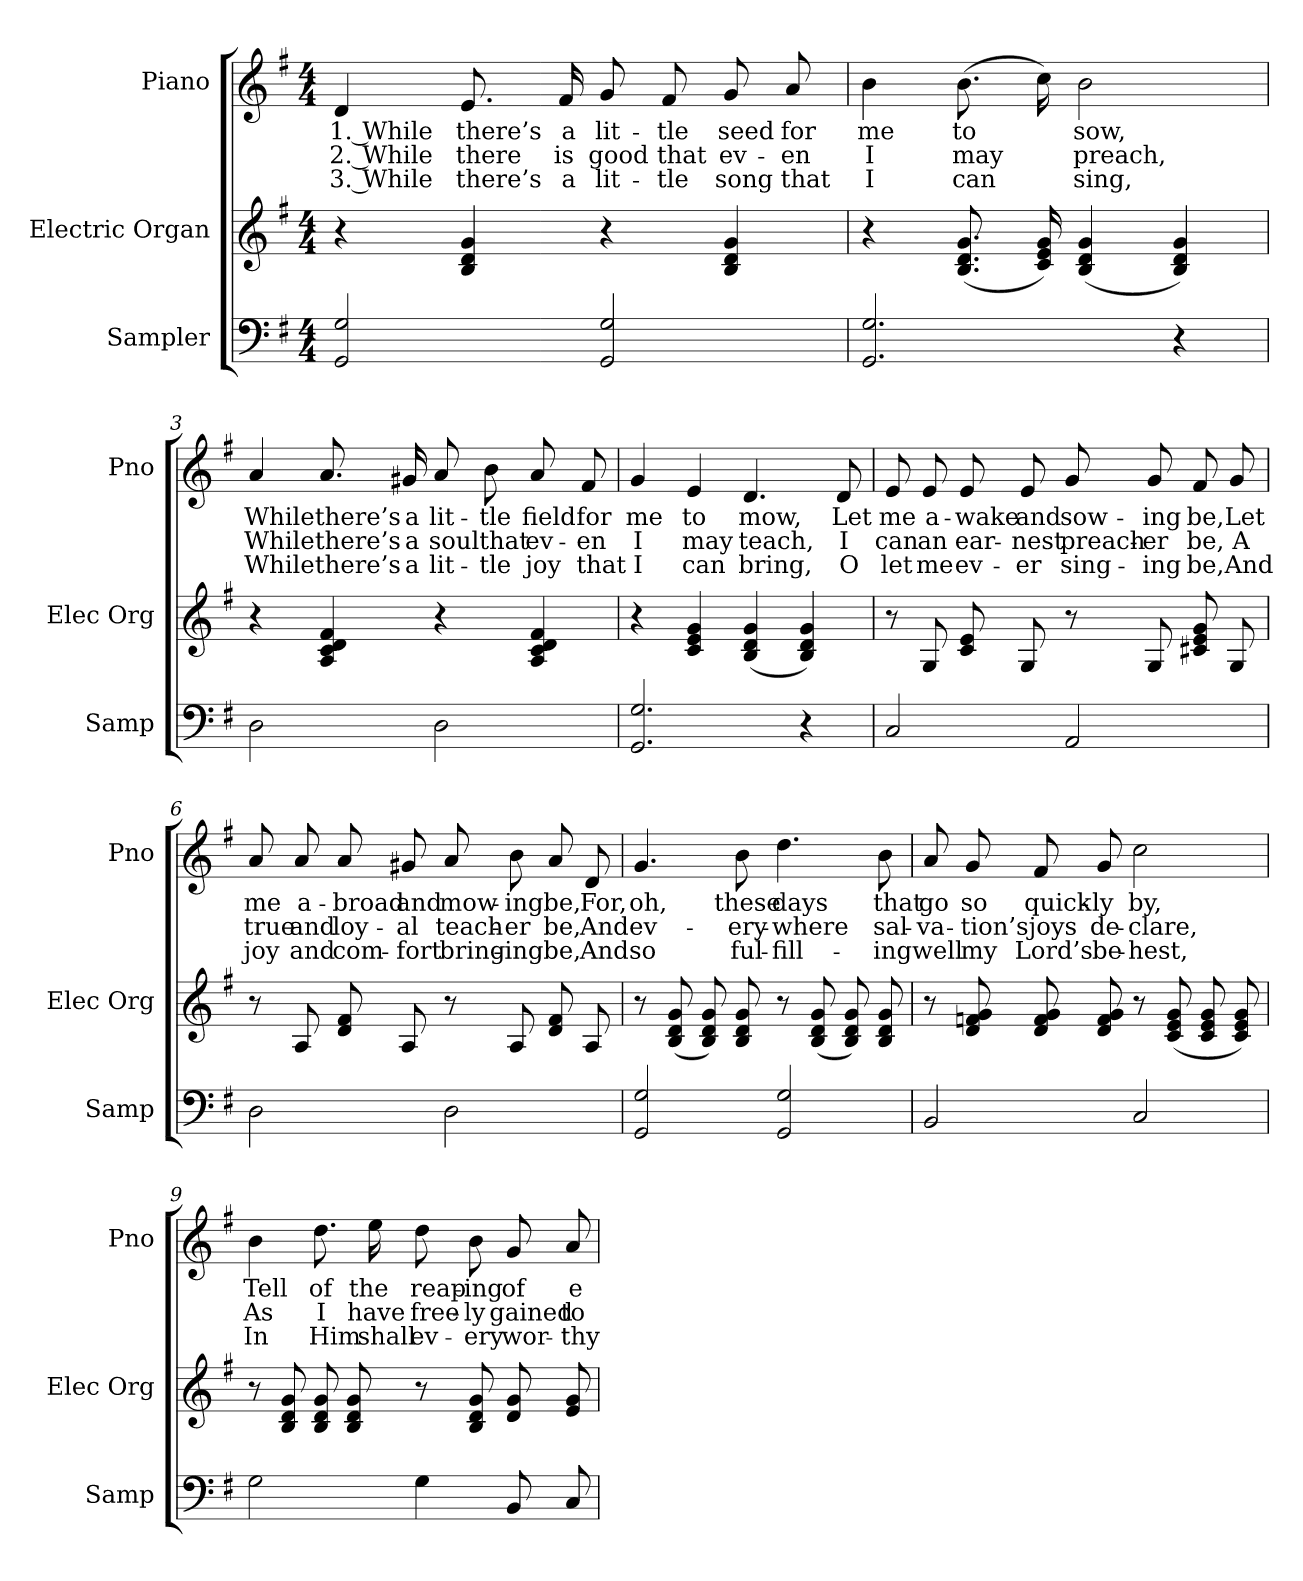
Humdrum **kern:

**kern	**kern	**kern	**text	**text	**text
*part3	*part2	*part1	*part1	*part1	*part1
*staff3	*staff2	*staff1	*staff1	*staff1	*staff1
*I"Sampler	*I"Electric Organ	*I"Piano	*	*	*
*I'Samp	*I'Elec Org	*I'Pno	*	*	*
*clefF4	*clefG2	*clefG2	*	*	*
*k[f#]	*k[f#]	*k[f#]	*	*	*
*G:	*G:	*G:	*	*	*
*M4/4	*M4/4	*M4/4	*	*	*
=1	=1	=1	=1	=1	=1
2GG 2G	4r	4d	1. While	2. While	3. While
.	4B 4d 4g	8.e	there’s	there	there’s
.	.	16f#	a	is	a
2GG 2G	4r	8g	lit-	good	lit-
.	.	8f#	-tle	that	-tle
.	4B 4d 4g	8g	seed	ev-	song
.	.	8a	for	-en	that
=2	=2	=2	=2	=2	=2
2.GG 2.G	4r	4b	me	I	I
.	(8.B/ 8.d/ 8.g/	(8.b\	to	may	can
.	16c/ 16e/ 16g/)	16cc\)	.	.	.
.	(4B 4d 4g	2b	sow,	preach,	sing,
4r	4B 4d 4g)	.	.	.	.
=3	=3	=3	=3	=3	=3
2D	4r	4a	While	While	While
.	4A 4c 4d 4f#	8.a	there’s	there’s	there’s
.	.	16g#X	a	a	a
2D	4r	8a	lit-	soul	lit-
.	.	8b	-tle	that	-tle
.	4A 4c 4d 4f#	8a	field	ev-	joy
.	.	8f#	for	-en	that
=4	=4	=4	=4	=4	=4
2.GG 2.G	4r	4g	me	I	I
.	4c 4e 4g	4e	to	may	can
.	(4B 4d 4g	4.d	mow,	teach,	bring,
4r	4B 4d 4g)	.	.	.	.
.	.	8d	Let	I	O
=5	=5	=5	=5	=5	=5
2C	8r	8e	me	can	let
.	8G	8e	a-	an	me
.	8c 8e	8e	-wake	ear-	ev-
.	8G	8e	and	-nest	-er
2AA	8r	8g	sow-	preach-	sing-
.	8G	8g	-ing	-er	-ing
.	8c#X 8e 8g	8f#	be,	be,	be,
.	8G	8g	Let	A	And
=6	=6	=6	=6	=6	=6
2D	8r	8a	me	true	joy
.	8A	8a	a-	and	and
.	8d 8f#	8a	-broad	loy-	com-
.	8A	8g#X	and	-al	-fort
2D	8r	8a	mow-	teach-	bring-
.	8A	8b	-ing	-er	-ing
.	8d 8f#	8a	be,	be,	be,
.	8A	8d	For,	And	And
=7	=7	=7	=7	=7	=7
2GG 2G	8r	4.g	oh,	ev-	so
.	(8B/ 8d/ 8g/	.	.	.	.
.	8B/ 8d/ 8g/)	.	.	.	.
.	8B 8d 8g	8b	these	-ery-	ful-
2GG 2G	8r	4.dd	days	-where	-fill-
.	(8B/ 8d/ 8g/	.	.	.	.
.	8B/ 8d/ 8g/)	.	.	.	.
.	8B 8d 8g	8b	that	sal-	-ing
=8	=8	=8	=8	=8	=8
2BB	8r	8a	go	-va-	well
.	8d 8fn 8g	8g	so	-tion’s	my
.	8d 8f 8g	8f#	quick-	joys	Lord’s
.	8d 8f 8g	8g	-ly	de-	be-
2C	8r	2cc	by,	-clare,	-hest,
.	(8c/ 8e/ 8g/	.	.	.	.
.	8c/ 8e/ 8g/	.	.	.	.
.	8c/ 8e/ 8g/)	.	.	.	.
=9	=9	=9	=9	=9	=9
2G	8r	4b	Tell	As	In
.	8B 8d 8g	.	.	.	.
.	8B 8d 8g	8.dd	of	I	Him
.	8B 8d 8g	.	.	.	.
.	.	16ee	the	have	shall
4G	8r	8dd	reap-	free-	ev-
.	8B 8d 8g	8b	-ing	-ly	-ery
8BB/	8d 8g	8g	of	gained	wor-
8C/	8e 8g	8a	e-	to	-thy
=	=	=	=	=	=
*-	*-	*-	*-	*-	*-
